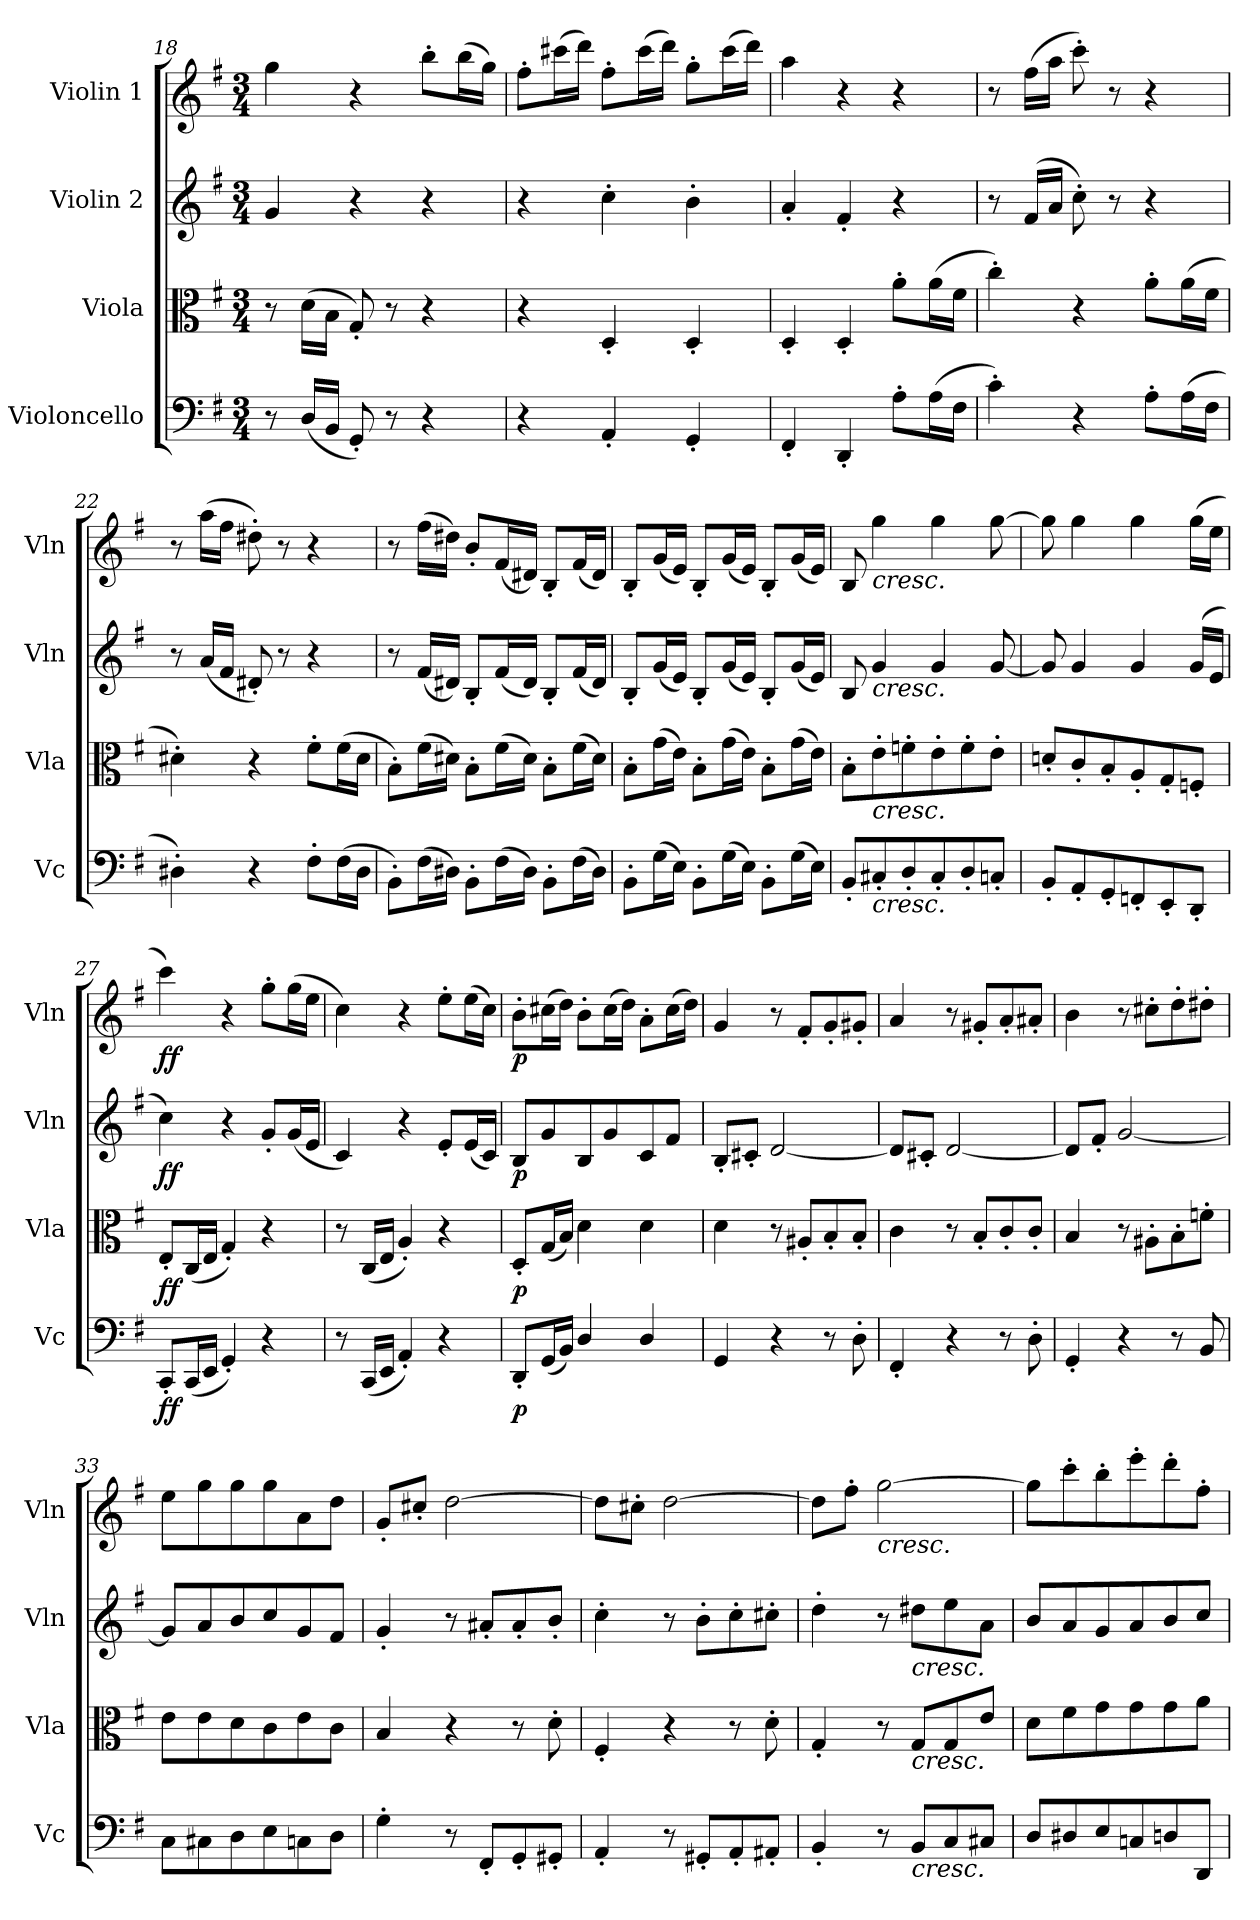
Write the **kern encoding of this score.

**kern	**dynam	**kern	**dynam	**kern	**dynam	**kern	**dynam
*part4	*part4	*part3	*part3	*part2	*part2	*part1	*part1
*staff4	*staff4	*staff3	*staff3	*staff2	*staff2	*staff1	*staff1
*I"Violoncello	*	*I"Viola	*	*I"Violin 2	*	*I"Violin 1	*
*I'Vc	*	*I'Vla	*	*I'Vln	*	*I'Vln	*
!!LO:LB:g=z
*clefF4	*	*clefC3	*	*clefG2	*	*clefG2	*
*k[f#]	*	*k[f#]	*	*k[f#]	*	*k[f#]	*
*M3/4	*	*M3/4	*	*M3/4	*	*M3/4	*
=18	=18	=18	=18	=18	=18	=18	=18
8r	.	8r	.	4g/	.	4gg\	.
(16D/LL	.	(16d\LL	.	.	.	.	.
16BB/JJ	.	16B\JJ	.	.	.	.	.
8GG'/)	.	8G'/)	.	4r	.	4r	.
8r	.	8r	.	.	.	.	.
4r	.	4r	.	4r	.	8bb'\L	.
.	.	.	.	.	.	(16bb\L	.
.	.	.	.	.	.	16gg\JJ)	.
=19	=19	=19	=19	=19	=19	=19	=19
4r	.	4r	.	4r	.	8ff#'\L	.
.	.	.	.	.	.	(16ccc#X\L	.
.	.	.	.	.	.	16ddd\JJ)	.
4AA'/	.	4D'/	.	4cc'\	.	8ff#'\L	.
.	.	.	.	.	.	(16ccc#\L	.
.	.	.	.	.	.	16ddd\JJ)	.
4GG'/	.	4D'/	.	4b'\	.	8gg'\L	.
.	.	.	.	.	.	(16ccc#\L	.
.	.	.	.	.	.	16ddd\JJ)	.
=20	=20	=20	=20	=20	=20	=20	=20
4FF#'/	.	4D'/	.	4a'/	.	4aa\	.
4DD'/	.	4D'/	.	4f#'/	.	4r	.
8A'\L	.	8a'\L	.	4r	.	4r	.
(16A\L	.	(16a\L	.	.	.	.	.
16F#\JJ	.	16f#\JJ	.	.	.	.	.
=21	=21	=21	=21	=21	=21	=21	=21
4c'\)	.	4cc'\)	.	8r	.	8r	.
.	.	.	.	(16f#/LL	.	(16ff#\LL	.
.	.	.	.	16a/JJ	.	16aa\JJ	.
4r	.	4r	.	8cc'\)	.	8ccc'\)	.
.	.	.	.	8r	.	8r	.
8A'\L	.	8a'\L	.	4r	.	4r	.
(16A\L	.	(16a\L	.	.	.	.	.
16F#\JJ	.	16f#\JJ	.	.	.	.	.
=22	=22	=22	=22	=22	=22	=22	=22
4D#X'\)	.	4d#X'\)	.	8r	.	8r	.
.	.	.	.	(16a/LL	.	(16aa\LL	.
.	.	.	.	16f#/JJ	.	16ff#\JJ	.
4r	.	4r	.	8d#X'/)	.	8dd#X'\)	.
.	.	.	.	8r	.	8r	.
8F#'\L	.	8f#'\L	.	4r	.	4r	.
(16F#\L	.	(16f#\L	.	.	.	.	.
16D#\JJ	.	16d#\JJ	.	.	.	.	.
!!LO:PB:g=z
=23	=23	=23	=23	=23	=23	=23	=23
8BB'\L)	.	8B'\L)	.	8r	.	8r	.
(16F#\L	.	(16f#\L	.	(16f#/LL	.	(16ff#\LL	.
16D#X\JJ)	.	16d#X\JJ)	.	16d#X/JJ)	.	16dd#X\JJ)	.
8BB'\L	.	8B'\L	.	8B'/L	.	8b'/L	.
(16F#\L	.	(16f#\L	.	(16f#/L	.	(16f#/L	.
16D#\JJ)	.	16d#\JJ)	.	16d#/JJ)	.	16d#X/JJ)	.
8BB'\L	.	8B'\L	.	8B'/L	.	8B'/L	.
(16F#\L	.	(16f#\L	.	(16f#/L	.	(16f#/L	.
16D#\JJ)	.	16d#\JJ)	.	16d#/JJ)	.	16d#/JJ)	.
=24	=24	=24	=24	=24	=24	=24	=24
8BB'\L	.	8B'\L	.	8B'/L	.	8B'/L	.
(16G\L	.	(16g\L	.	(16g/L	.	(16g/L	.
16E\JJ)	.	16e\JJ)	.	16e/JJ)	.	16e/JJ)	.
8BB'\L	.	8B'\L	.	8B'/L	.	8B'/L	.
(16G\L	.	(16g\L	.	(16g/L	.	(16g/L	.
16E\JJ)	.	16e\JJ)	.	16e/JJ)	.	16e/JJ)	.
8BB'\L	.	8B'\L	.	8B'/L	.	8B'/L	.
(16G\L	.	(16g\L	.	(16g/L	.	(16g/L	.
16E\JJ)	.	16e\JJ)	.	16e/JJ)	.	16e/JJ)	.
!!LO:PB:g=z
=25	=25	=25	=25	=25	=25	=25	=25
8BB'/L	.	8B'\L	.	8B/	.	8B/	.
!	!	!	!	!	!	!LO:TX:b:i:t=cresc.	!
!	!	!	!	!LO:TX:b:i:t=cresc.	!	!	!
!	!	!LO:TX:b:i:t=cresc.	!	!	!	!	!
!LO:TX:b:i:t=cresc.	!	!	!	!	!	!	!
8C#X'/	.	8e'\	.	4g/	.	4gg\	.
8D'/	.	8fn'\	.	.	.	.	.
8C#'/	.	8e'\	.	4g/	.	4gg\	.
8D'/	.	8f'\	.	.	.	.	.
8Cn'/J	.	8e'\J	.	[8g/	.	[8gg\	.
=26	=26	=26	=26	=26	=26	=26	=26
8BB'/L	.	8dn'/L	.	8g/]	.	8gg\]	.
8AA'/	.	8c'/	.	4g/	.	4gg\	.
8GG'/	.	8B'/	.	.	.	.	.
8FFn'/	.	8A'/	.	4g/	.	4gg\	.
8EE'/	.	8G'/	.	.	.	.	.
8DD'/J	.	8Fn'/J	.	(>16g/LL	.	(16gg\LL	.
.	.	.	.	16e/JJ	.	16ee\JJ	.
=27	=27	=27	=27	=27	=27	=27	=27
!	!LO:DY:b	!	!LO:DY:b	!	!LO:DY:b	!	!LO:DY:b
8CC'/L	ff	8E'/L	ff	4cc\)	ff	4ccc\)	ff
(16CC/L	.	(16C/L	.	.	.	.	.
16EE/JJ	.	16E/JJ	.	.	.	.	.
4GG'/)	.	4G'/)	.	4r	.	4r	.
4r	.	4r	.	8g'/L	.	8gg'\L	.
.	.	.	.	(16g/L	.	(16gg\L	.
.	.	.	.	16e/JJ	.	16ee\JJ	.
=28	=28	=28	=28	=28	=28	=28	=28
8r	.	8r	.	4c/)	.	4cc\)	.
(16CC/LL	.	(16C/LL	.	.	.	.	.
16EE/JJ	.	16E/JJ	.	.	.	.	.
4AA'/)	.	4A'/)	.	4r	.	4r	.
4r	.	4r	.	8e'/L	.	8ee'\L	.
.	.	.	.	(16e/L	.	(16ee\L	.
.	.	.	.	16c/JJ)	.	16cc\JJ)	.
=29	=29	=29	=29	=29	=29	=29	=29
!	!LO:DY:b	!	!LO:DY:b	!	!LO:DY:b	!	!LO:DY:b
8DD'/L	p	8D'/L	p	8B/L	p	8b'\L	p
(16GG/L	.	(16G/L	.	8g/	.	(16cc#X\L	.
16BB/JJ)	.	16B/JJ)	.	.	.	16dd\JJ)	.
4D/	.	4d\	.	8B/	.	8b'\L	.
.	.	.	.	8g/	.	(16cc#\L	.
.	.	.	.	.	.	16dd\JJ)	.
4D/	.	4d\	.	8c/	.	8a'\L	.
.	.	.	.	8f#/J	.	(16cc#\L	.
.	.	.	.	.	.	16dd\JJ)	.
=30	=30	=30	=30	=30	=30	=30	=30
4GG/	.	4d\	.	8B'/L	.	4g/	.
.	.	.	.	8c#X'/J	.	.	.
4r	.	8r	.	[2d/	.	8r	.
.	.	8A#X'/L	.	.	.	8f#'/L	.
8r	.	8B'/	.	.	.	8g'/	.
8D'\	.	8B'/J	.	.	.	8g#X'/J	.
!!LO:LB:g=z
=31	=31	=31	=31	=31	=31	=31	=31
4FF#'/	.	4c\	.	8d/L]	.	4a/	.
.	.	.	.	8c#X'/J	.	.	.
4r	.	8r	.	[2d/	.	8r	.
.	.	8B'/L	.	.	.	8g#X'/L	.
8r	.	8c'/	.	.	.	8a'/	.
8D'\	.	8c'/J	.	.	.	8a#X'/J	.
=32	=32	=32	=32	=32	=32	=32	=32
4GG'/	.	4B/	.	8d/L]	.	4b\	.
.	.	.	.	8f#'/J	.	.	.
4r	.	8r	.	[2g/	.	8r	.
.	.	8A#X'\L	.	.	.	8cc#X'\L	.
8r	.	8B'\	.	.	.	8dd'\	.
8BB/	.	8fn'\J	.	.	.	8dd#X'\J	.
=33	=33	=33	=33	=33	=33	=33	=33
8C\L	.	8e\L	.	8g/L]	.	8ee\L	.
8C#X\	.	8e\	.	8a/	.	8gg\	.
8D\	.	8d\	.	8b/	.	8gg\	.
8E\	.	8c\	.	8cc/	.	8gg\	.
8Cn\	.	8e\	.	8g/	.	8a\	.
8D\J	.	8c\J	.	8f#/J	.	8dd\J	.
!!LO:LB:g=z
=34	=34	=34	=34	=34	=34	=34	=34
4G'\	.	4B/	.	4g'/	.	8g'/L	.
.	.	.	.	.	.	8cc#X'/J	.
8r	.	4r	.	8r	.	[2dd\	.
8FF#'/L	.	.	.	8a#X'/L	.	.	.
8GG'/	.	8r	.	8a#'/	.	.	.
8GG#X'/J	.	8d'\	.	8b'/J	.	.	.
=35	=35	=35	=35	=35	=35	=35	=35
4AA'/	.	4F#'/	.	4cc'\	.	8dd\L]	.
.	.	.	.	.	.	8cc#X'\J	.
8r	.	4r	.	8r	.	[2dd\	.
8GG#X'/L	.	.	.	8b'\L	.	.	.
8AA'/	.	8r	.	8cc'\	.	.	.
8AA#X'/J	.	8d'\	.	8cc#X'\J	.	.	.
=36	=36	=36	=36	=36	=36	=36	=36
4BB'/	.	4G'/	.	4dd'\	.	8dd\L]	.
.	.	.	.	.	.	8ff#'\J	.
!	!	!	!	!	!	!LO:TX:b:i:t=cresc.	!
8r	.	8r	.	8r	.	[2gg\	.
!	!	!	!	!LO:TX:b:i:t=cresc.	!	!	!
!	!	!LO:TX:b:i:t=cresc.	!	!	!	!	!
!LO:TX:b:i:t=cresc.	!	!	!	!	!	!	!
8BB/L	.	8G/L	.	8dd#X\L	.	.	.
8C/	.	8G/	.	8ee\	.	.	.
8C#X/J	.	8e/J	.	8a\J	.	.	.
=37	=37	=37	=37	=37	=37	=37	=37
8D/L	.	8d\L	.	8b/L	.	8gg\L]	.
8D#X/	.	8f#\	.	8a/	.	8ccc'\	.
8E/	.	8g\	.	8g/	.	8bb'\	.
8Cn/	.	8g\	.	8a/	.	8eee'\	.
8Dn/	.	8g\	.	8b/	.	8ddd'\	.
8DD/J	.	8a\J	.	8cc/J	.	8ff#'\J	.
=	=	=	=	=	=	=	=
*-	*-	*-	*-	*-	*-	*-	*-
